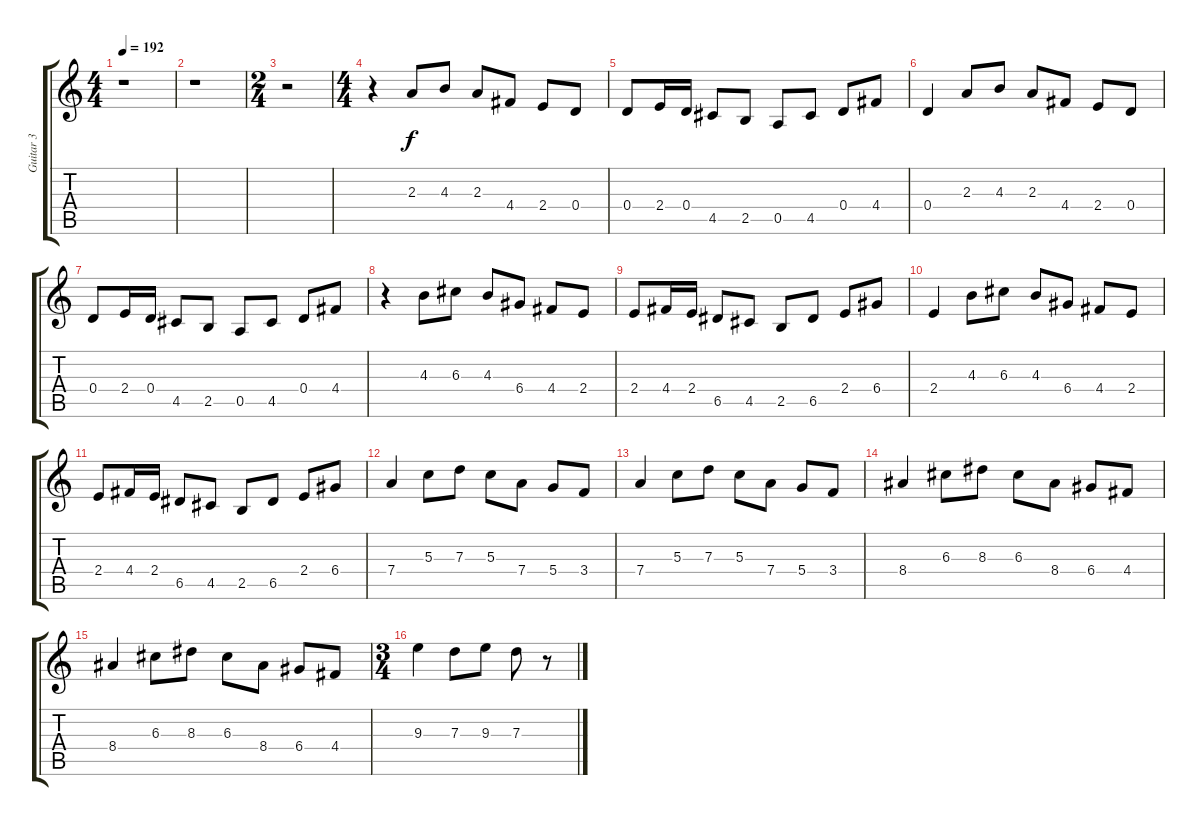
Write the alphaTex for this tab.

\track ("Guitar 3" "Guitar 3") {instrument electricguitarjazz}
\staff {score tabs}
\tuning (E4 B3 G3 D3 A2 E2) {hide}
\ts (4 4)
\tempo 192
\clef g2
\ks c
r.1{dy f} |
r.1 |
\ts (2 4)
r.2 |
\ts (4 4)
r.4 2.3.8 4.3.8 2.3.8 4.4.8 2.4.8 0.4.8 |
0.4.8 2.4.16 0.4.16 4.5.8 2.5.8 0.5.8 4.5.8 0.4.8 4.4.8 |
0.4.4 2.3.8 4.3.8 2.3.8 4.4.8 2.4.8 0.4.8 |
0.4.8 2.4.16 0.4.16 4.5.8 2.5.8 0.5.8 4.5.8 0.4.8 4.4.8 |
r.4 4.3.8 6.3.8 4.3.8 6.4.8 4.4.8 2.4.8 |
2.4.8 4.4.16 2.4.16 6.5.8 4.5.8 2.5.8 6.5.8 2.4.8 6.4.8 |
2.4.4 4.3.8 6.3.8 4.3.8 6.4.8 4.4.8 2.4.8 |
2.4.8 4.4.16 2.4.16 6.5.8 4.5.8 2.5.8 6.5.8 2.4.8 6.4.8 |
7.4.4 5.3.8 7.3.8 5.3.8 7.4.8 5.4.8 3.4.8 |
7.4.4 5.3.8 7.3.8 5.3.8 7.4.8 5.4.8 3.4.8 |
8.4.4 6.3.8 8.3.8 6.3.8 8.4.8 6.4.8 4.4.8 |
8.4.4 6.3.8 8.3.8 6.3.8 8.4.8 6.4.8 4.4.8 |
\ts (3 4)
9.3.4 7.3.8 9.3.8 7.3.8 r.8
